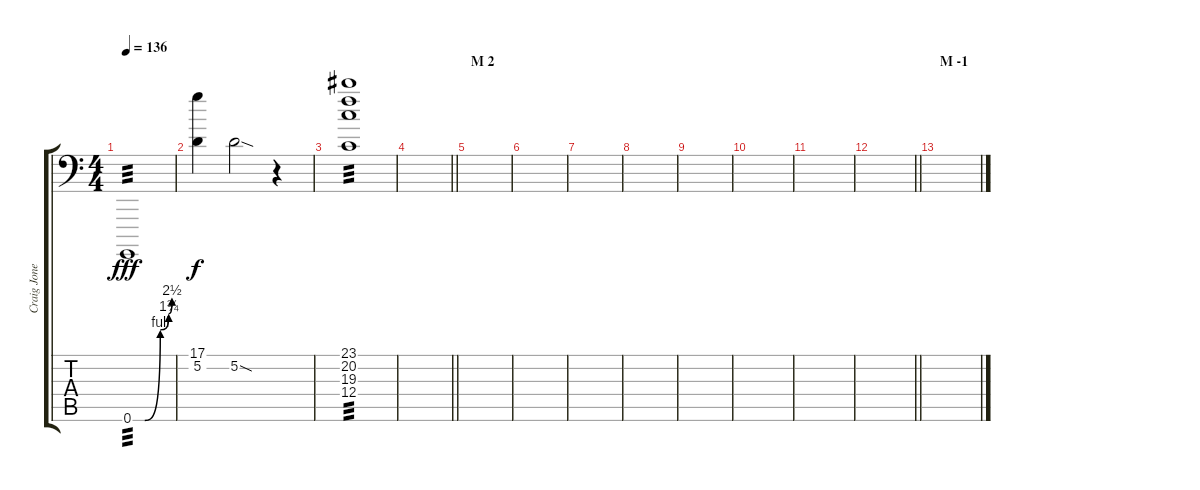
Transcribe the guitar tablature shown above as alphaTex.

\track ("Craig Jones" "Craig Jone") {instrument acousticgrandpiano}
\staff {score tabs}
\tuning (D4 A3 F3 C3 G2 G0) {hide}
\ts (4 4)
\tempo 136
\clef f4
\ks c
0.6{be (custom 0 0 18 0 42 4 55 7 60 10)}.1{tp 3 dy fff volume 16 instrument telephonering} |
(17.1 5.2).4{dy f volume 12 instrument applause} 5.2{sod}.2{instrument lead2sawtooth} r.4 |
(23.1 20.2 19.3 12.4).1{tp 3 instrument helicopter} |
\barLineRight lightlight
|
\section ("" "M 2")
|
|
|
|
|
|
|
\barLineRight lightlight
|
\section ("" "M -1")
